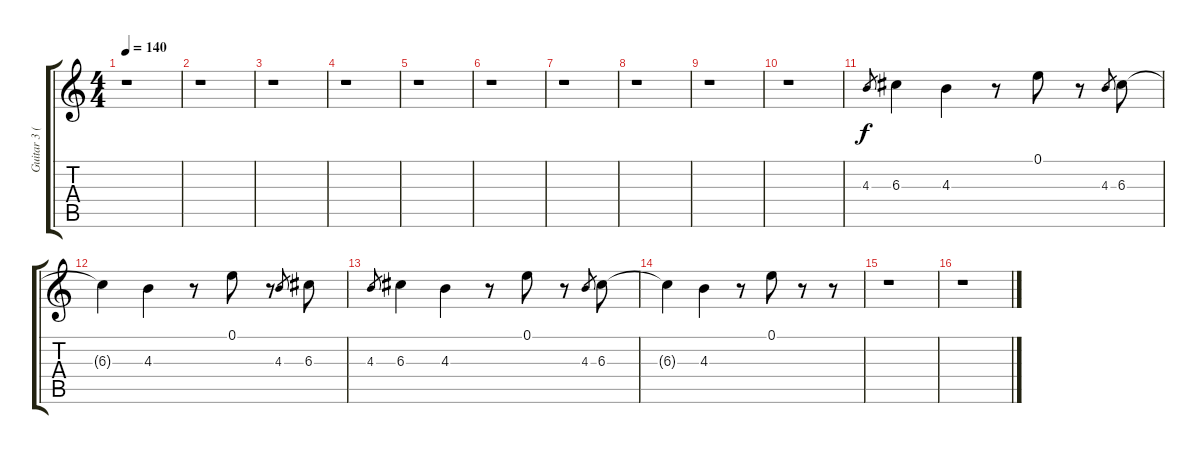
\track ("Guitar 3 (Backing Fills)" "Guitar 3 (") {instrument overdrivenguitar}
\staff {score tabs}
\tuning (E4 B3 G3 D3 A2 E2) {hide}
\ts (4 4)
\tempo 140
\clef g2
\ks c
r.1{dy f} |
r.1 |
r.1 |
r.1 |
r.1 |
r.1 |
r.1 |
r.1 |
r.1 |
r.1 |
4.3.8{gr} 6.3.4 4.3.4 r.8 0.1.8 r.8 4.3.8{gr} 6.3.8 |
6.3{t}.4 4.3.4 r.8 0.1.8 r.8 4.3.8{gr} 6.3.8 |
4.3.8{gr} 6.3.4 4.3.4 r.8 0.1.8 r.8 4.3.8{gr} 6.3.8 |
6.3{t}.4 4.3.4 r.8 0.1.8 r.8 r.8 |
r.1 |
r.1
